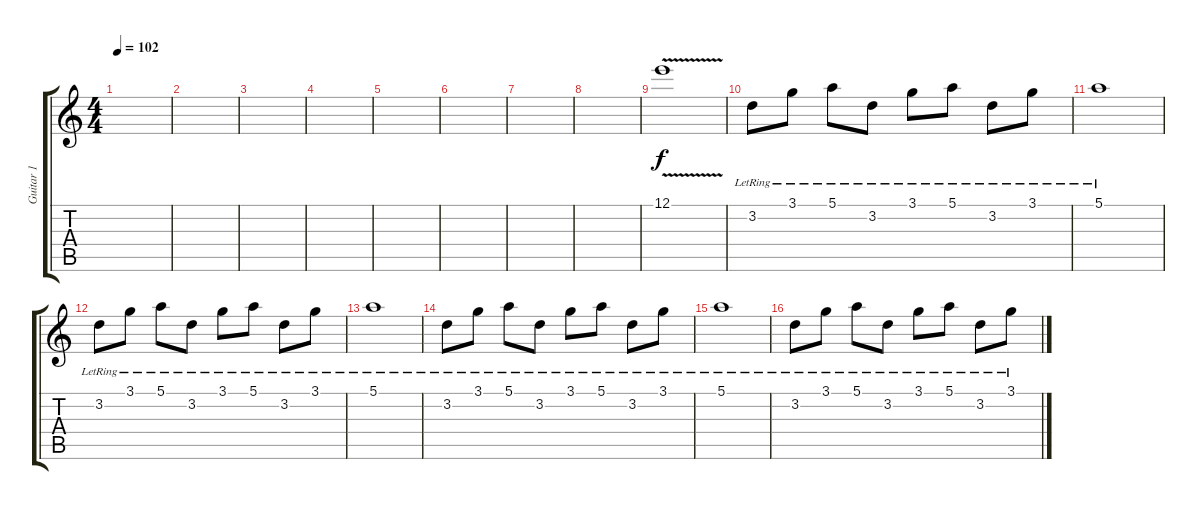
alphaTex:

\track ("Guitar 1" "Guitar 1") {instrument overdrivenguitar}
\staff {score tabs}
\tuning (E4 B3 G3 D3 A2 E2) {hide}
\ts (4 4)
\tempo 102
\clef g2
\ks c
|
|
|
|
|
|
|
|
12.1{v}.1 |
3.2{lr}.8{volume 11} 3.1{lr}.8 5.1{lr}.8 3.2{lr}.8 3.1{lr}.8 5.1{lr}.8 3.2{lr}.8 3.1{lr}.8 |
5.1{lr}.1{volume 3} |
3.2{lr}.8{volume 11} 3.1{lr}.8 5.1{lr}.8 3.2{lr}.8 3.1{lr}.8 5.1{lr}.8 3.2{lr}.8 3.1{lr}.8 |
5.1{lr}.1{volume 3} |
3.2{lr}.8{volume 11} 3.1{lr}.8 5.1{lr}.8 3.2{lr}.8 3.1{lr}.8 5.1{lr}.8 3.2{lr}.8 3.1{lr}.8 |
5.1{lr}.1{volume 3} |
3.2{lr}.8{volume 11} 3.1{lr}.8 5.1{lr}.8 3.2{lr}.8 3.1{lr}.8 5.1{lr}.8 3.2{lr}.8 3.1{lr}.8
